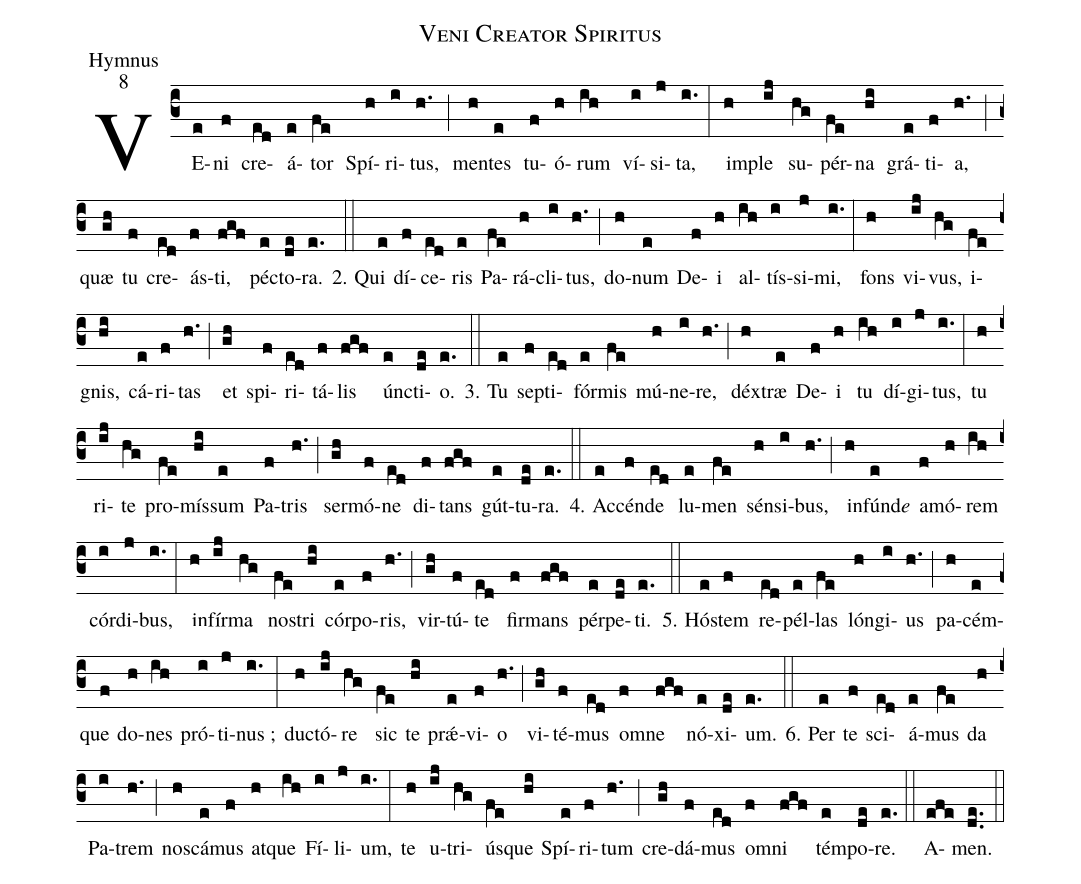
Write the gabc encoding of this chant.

name:Veni Creator Spiritus;
office-part:Hymnus;
mode:8;
%%
name:Veni Creator Spiritus;
office-part:Hymnus;
mode:8;
book:Liber Hymnarius, 1983, p. 90;
%%
(c3) VE(e)ni(f) cre(ed)á(e)tor(fe) Spí(h)ri(i)tus,(h.) (;)
men(h)tes(e) tu(f)ó(h)rum(ih) ví(i)si(j)ta,(i.) (:)
im(h)ple(ij) su(hg)pér(fe)na(hi) grá(e)ti(f)a,(h.) (;)
quæ(gh) tu(f) cre(ed)ás(f)ti,(fgf) péc(e)to(de)ra.(e.) (::)

2. Qui(e) dí(f)ce(ed)ris(e) Pa(fe)rá(h)cli(i)tus,(h.) (;)
do(h)num(e) De(f)i(h) al(ih)tís(i)si(j)mi,(i.) (:)
fons(h) vi(ij)vus,(hg) i(fe)gnis,(hi) cá(e)ri(f)tas(h.) (;)
et(gh) spi(f)ri(ed)tá(f)lis(fgf) ún(e)cti(de)o.(e.) (::)

3. Tu(e) sep(f)ti(ed)fór(e)mis(fe) mú(h)ne(i)re,(h.) (;)
déx(h)træ(e) De(f)i(h) tu(ih) dí(i)gi(j)tus,(i.) (:)
tu(h) ri(ij)te(hg) pro(fe)mís(hi)sum(e) Pa(f)tris(h.) (;)
ser(gh)mó(f)ne(ed) di(f)tans(fgf) gút(e)tu(de)ra.(e.) (::)

4. Ac(e)cén(f)de(ed) lu(e)men(fe) sén(h)si(i)bus,(h.) (;)
in(h)fúnd<i>e</i>(e) a(f)mó(h)rem(ih) cór(i)di(j)bus,(i.) (:)
in(h)fír(ij)ma(hg) no(fe)stri(hi) cór(e)po(f)ris,(h.) (;)
vir(gh)tú(f)te(ed) fir(f)mans(fgf) pér(e)pe(de)ti.(e.) (::)

5. Hó(e)stem(f) re(ed)pél(e)las(fe) lón(h)gi(i)us(h.) (;)
pa(h)cém(e)que(f) do(h)nes(ih) pró(i)ti(j)nus ;(i.) (:)
du(h)ctó(ij)re(hg) sic(fe) te(hi) prǽ(e)vi(f)o(h.) (;)
vi(gh)té(f)mus(ed) om(f)ne(fgf) nó(e)xi(de)um.(e.) (::)

6. Per(e) te(f) sci(ed)á(e)mus(fe) da(h) Pa(i)trem(h.) (;)
nos(h)cá(e)mus(f) at(h)que(ih) Fí(i)li(j)um,(i.) (:)
te(h) u(ij)tri(hg)ús(fe)que(hi) Spí(e)ri(f)tum(h.) (;)
cre(gh)dá(f)mus(ed) om(f)ni(fgf) tém(e)po(de)re.(e.) (::)

A(efe)men.(de..) (::)
